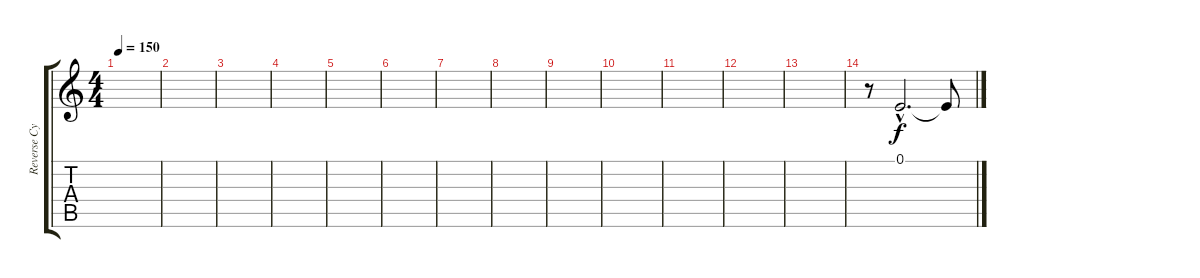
\track ("Reverse Cymbal" "Reverse Cy") {instrument reversecymbal}
\staff {score tabs}
\tuning (E4 B3 G3 D3 A2 E2) {hide}
\ts (4 4)
\tempo 150
\clef g2
\ks c
|
|
|
|
|
|
|
|
|
|
|
|
|
r.8 0.1{hac}.2{d} 0.1{t}.8
